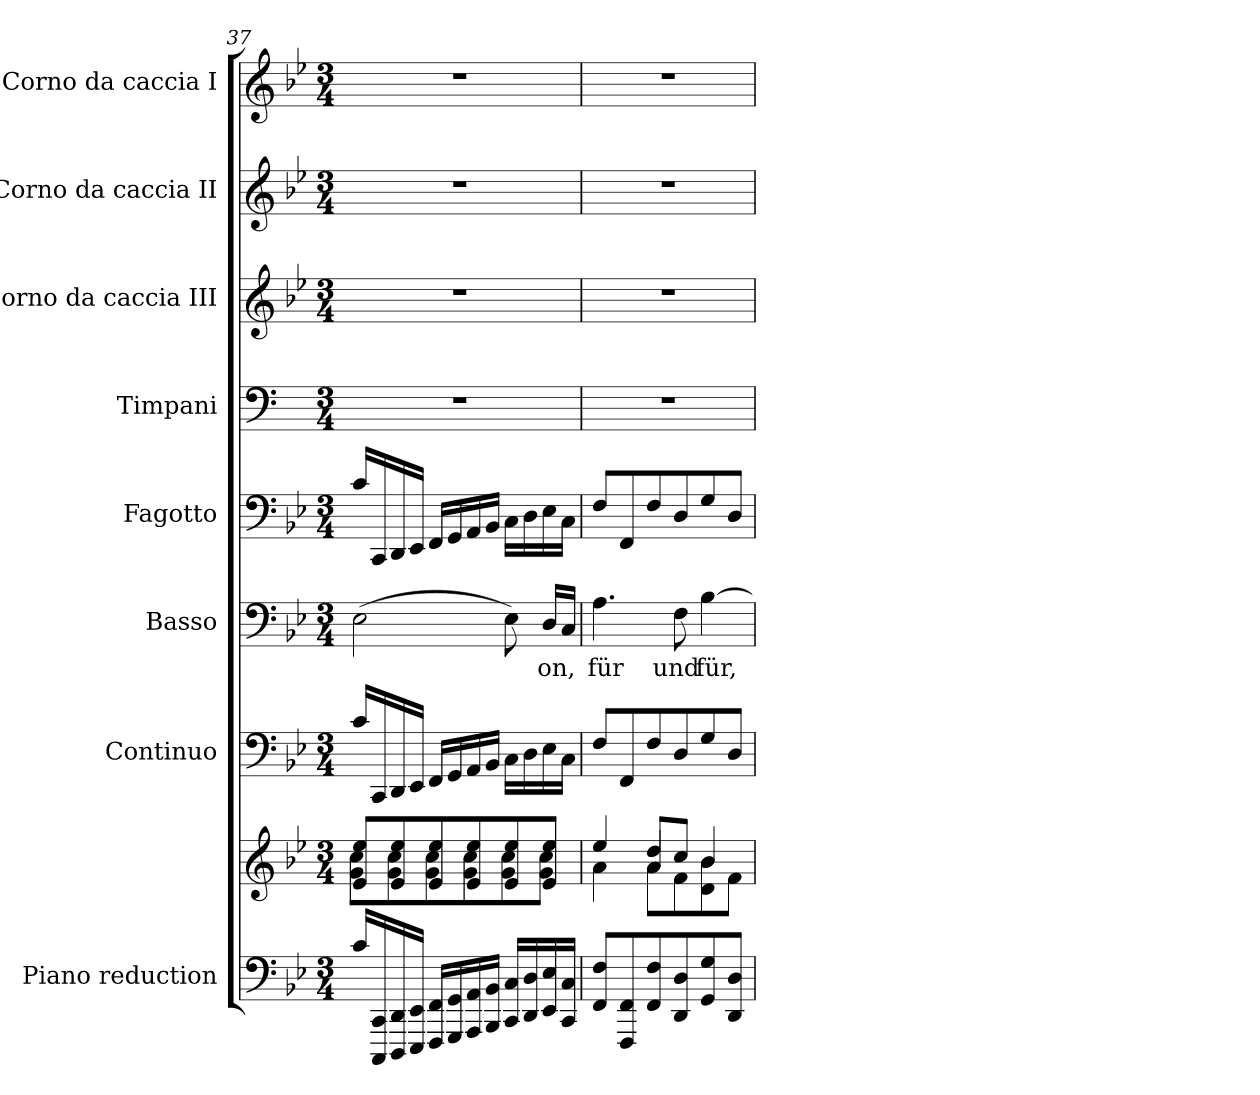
**kern	**kern	**kern	**kern	**text	**kern	**kern	**kern	**kern	**kern
*part8	*part8	*part7	*part6	*part6	*part5	*part4	*part3	*part2	*part1
*staff9	*staff8	*staff7	*staff6	*staff6	*staff5	*staff4	*staff3	*staff2	*staff1
*I"Piano reduction	*	*I"Continuo	*I"Basso	*	*I"Fagotto	*I"Timpani	*I"Corno da caccia III	*I"Corno da caccia II	*I"Corno da caccia I
*I'Pno	*	*	*	*	*	*I'Timp	*	*	*
*clefF4	*clefG2	*clefF4	*clefF4	*	*clefF4	*clefF4	*clefG2	*clefG2	*clefG2
*	*	*	*	*	*	*ITrd1c2	*ITrd8c14	*ITrd8c14	*ITrd8c14
*k[b-e-]	*k[b-e-]	*k[b-e-]	*k[b-e-]	*	*k[b-e-]	*k[b-e-]	*k[b-e-]	*k[b-e-]	*k[b-e-]
*M3/4	*M3/4	*M3/4	*M3/4	*	*M3/4	*M3/4	*M3/4	*M3/4	*M3/4
=37	=37	=37	=37	=37	=37	=37	=37	=37	=37
*	*^	*	*	*	*	*	*	*	*
16c/LL	8e-/ 8ee-/L	8g\ 8cc\L	16c/LL	(2E-\	.	16c/LL	2.r	2.r	2.r	2.r
16CCC/ 16CC/	.	.	16CC/	.	.	16CC/	.	.	.	.
16DDD/ 16DD/	8e-/ 8ee-/	8g\ 8cc\	16DD/	.	.	16DD/	.	.	.	.
16EEE-/ 16EE-/JJ	.	.	16EE-/JJ	.	.	16EE-/JJ	.	.	.	.
16FFF/ 16FF/LL	8e-/ 8ee-/	8g\ 8cc\	16FF/LL	.	.	16FF/LL	.	.	.	.
16GGG/ 16GG/	.	.	16GG/	.	.	16GG/	.	.	.	.
16AAA/ 16AA/	8e-/ 8ee-/	8g\ 8cc\	16AA/	.	.	16AA/	.	.	.	.
16BBB-/ 16BB-/JJ	.	.	16BB-/JJ	.	.	16BB-/JJ	.	.	.	.
16CC/ 16C/LL	8e-/ 8ee-/	8g\ 8cc\	16C\LL	8E-\)	.	16C\LL	.	.	.	.
16DD/ 16D/	.	.	16D\	.	.	16D\	.	.	.	.
!	!	!	!	!	!LO:LY:b	!	!	!	!	!
16EE-/ 16E-/	8e-/ 8ee-/J	8g\ 8cc\J	16E-\	16D/LL	-on,	16E-\	.	.	.	.
16CC/ 16C/JJ	.	.	16C\JJ	16C/JJ	.	16C\JJ	.	.	.	.
=38	=38	=38	=38	=38	=38	=38	=38	=38	=38	=38
*	*	*^	*	*	*	*	*	*	*	*
!	!	!	!	!	!	!LO:LY:b	!	!	!	!	!
8FF/ 8F/L	4ee-/	4a\	4ryy	8F/L	4.A\	für	8F/L	2.r	2.r	2.r	2.r
8FFF/ 8FF/	.	.	.	8FF/	.	.	8FF/	.	.	.	.
8FF/ 8F/	8dd/L	8a\L	4a/	8F/	.	.	8F/	.	.	.	.
!	!	!	!	!	!	!LO:LY:b	!	!	!	!	!
8DD/ 8D/	8cc/J	8f\	.	8D/	8F\	und	8D/	.	.	.	.
!	!	!	!	!	!	!LO:LY:b	!	!	!	!	!
8GG/ 8G/	4b-/	8d\	4b-\	8G/	[4B-\	für,	8G/	.	.	.	.
8DD/ 8D/J	.	8f\J	.	8D/J	.	.	8D/J	.	.	.	.
*	*v	*v	*v	*	*	*	*	*	*	*	*
=	=	=	=	=	=	=	=	=	=
*-	*-	*-	*-	*-	*-	*-	*-	*-	*-
